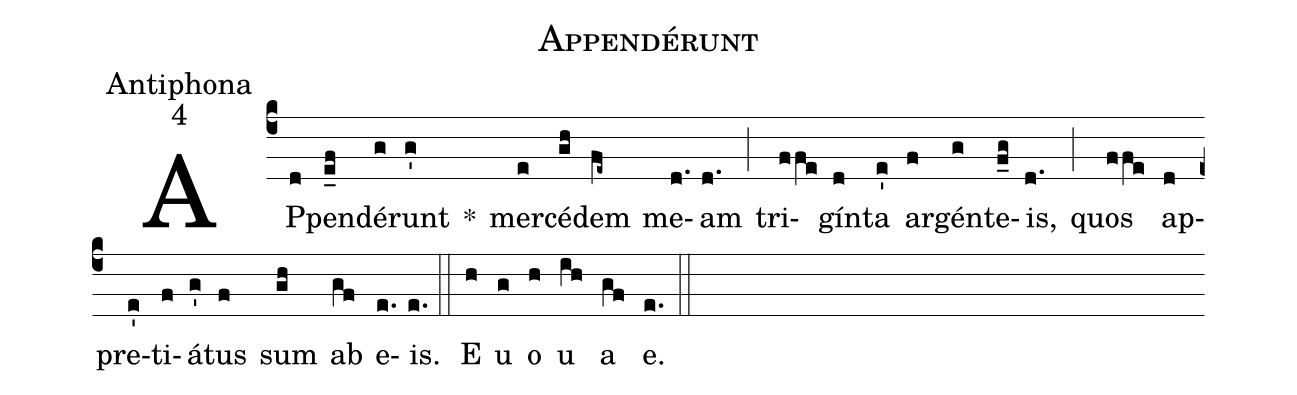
name:Appendérunt;
office-part:Antiphona;
mode:4;
%%
(c4) AP(d)pen(e_f)dé(g)runt(g') *() mer(e)cé(gh)dem(fe~) me(d.)am(d.) (;) tri(ffe)gín(d)ta(e') ar(f)gén(g)te(f_g)is,(d.) (;) quos(ffe) ap(d)pre(e')ti(f)á(g')tus(f) sum(gh) ab(gf) e(e.)is.(e.) (::) E(h) u(g) o(h) u(ih) a(gf) e.(e.) (::)
